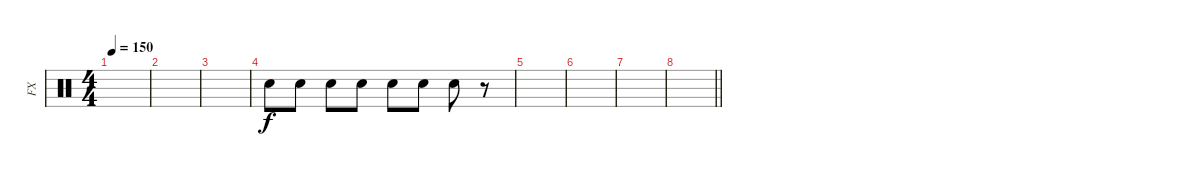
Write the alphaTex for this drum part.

\track ("FX" "FX") {instrument percussion}
\staff {score}
\articulation defaults
\ts (4 4)
\tempo 150
\clef neutral
\ks c
|
|
|
"Hand Clap (hit)".8 "Hand Clap (hit)".8 "Hand Clap (hit)".8 "Hand Clap (hit)".8 "Hand Clap (hit)".8 "Hand Clap (hit)".8 "Hand Clap (hit)".8 r.8 |
|
|
|
\barLineRight lightlight
